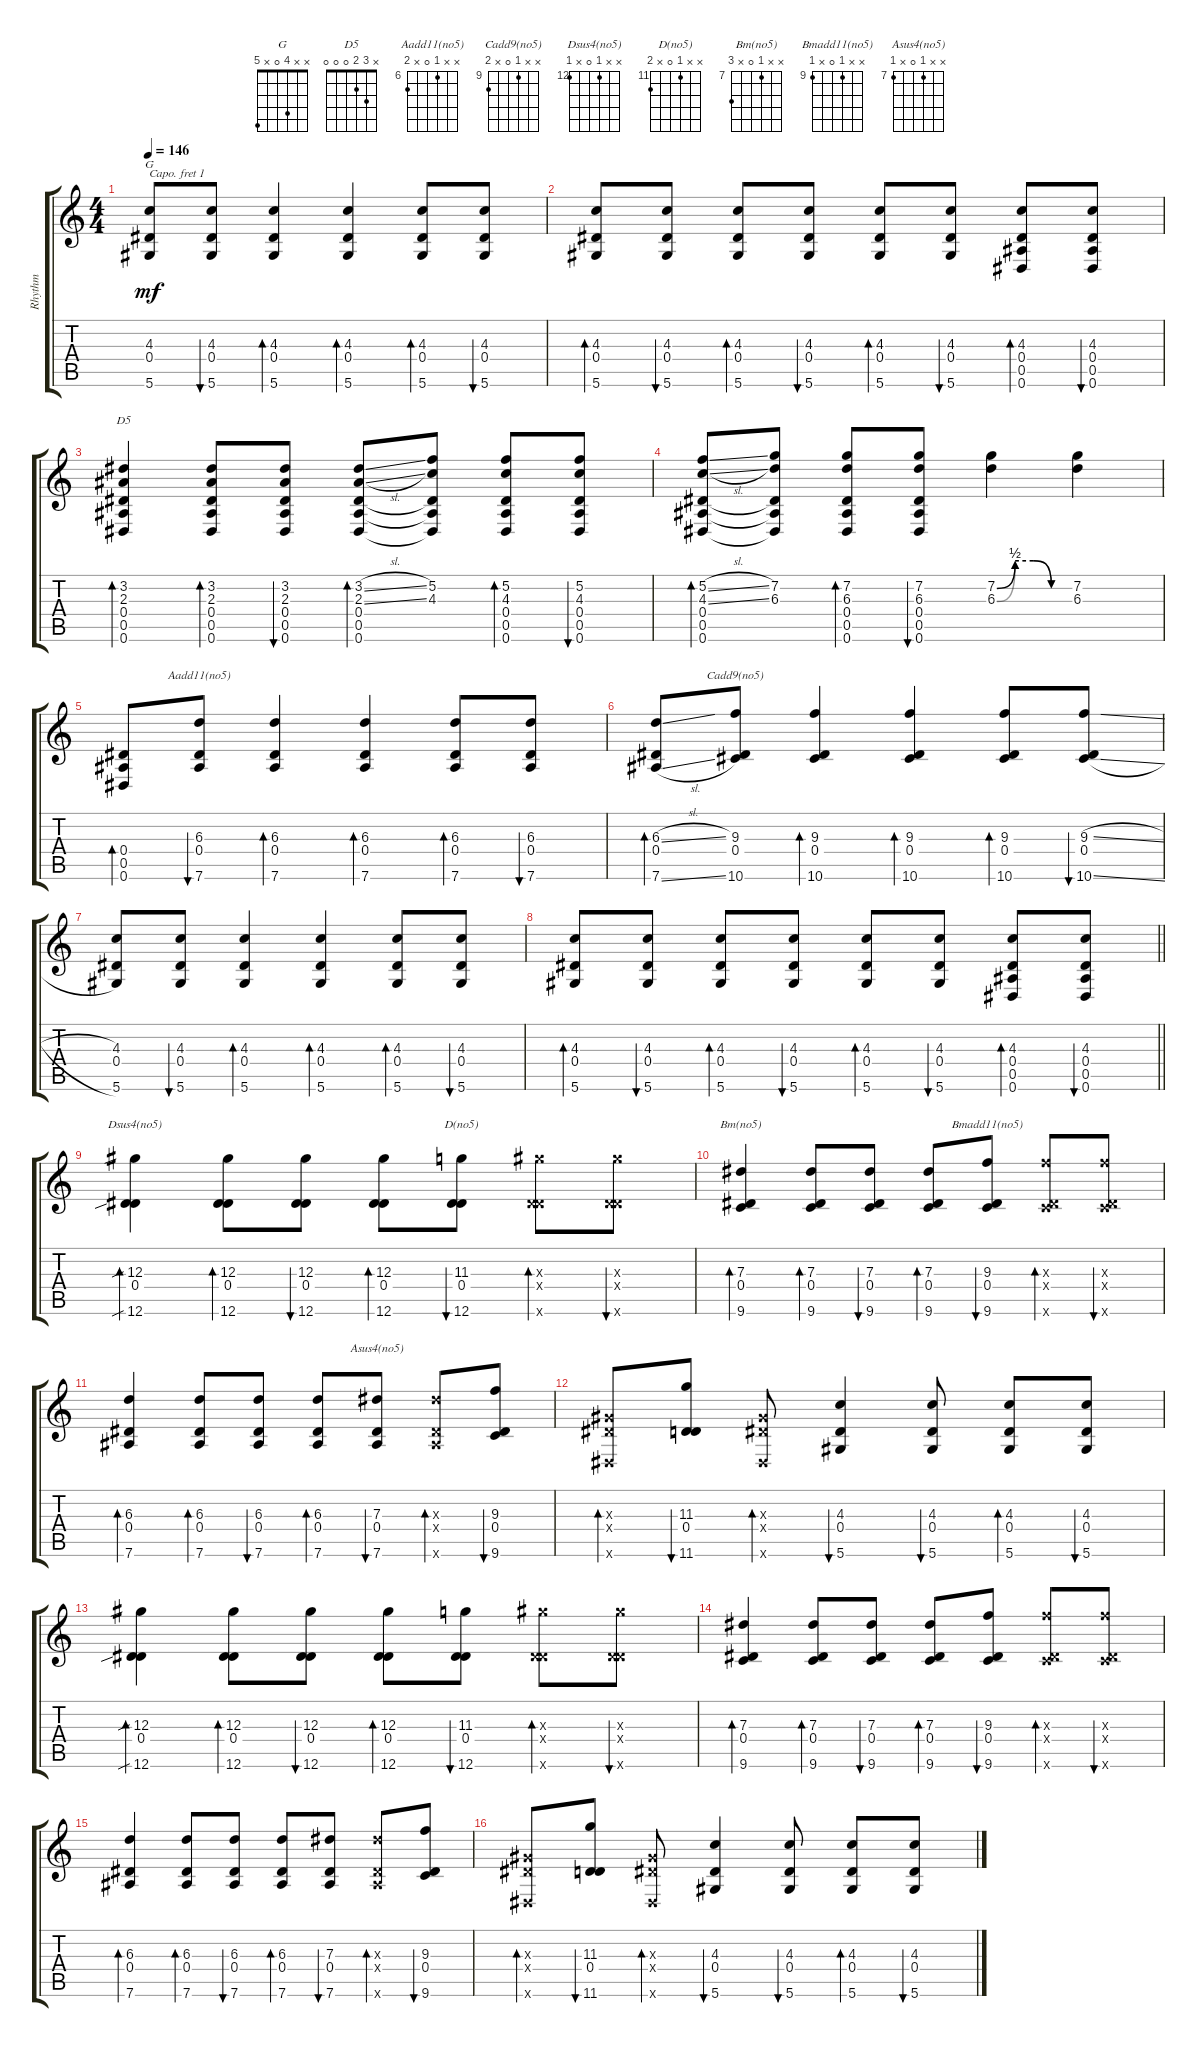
\track ("Rhythm " "Rhythm ") {instrument electricguitarclean}
\staff {score tabs}
\capo 1
\tuning (E4 B3 G3 D3 A2 D2) {hide}
\chord ("G" x x 4 0 x 5)
\chord ("D5" x 3 2 0 0 0)
\chord ("Aadd11(no5)" x x 6 0 x 7) {firstfret 6}
\chord ("Cadd9(no5)" x x 9 0 x 10) {firstfret 9}
\chord ("Dsus4(no5)" x x 12 0 x 12) {firstfret 12}
\chord ("D(no5)" x x 11 0 x 12) {firstfret 11}
\chord ("Bm(no5)" x x 7 0 x 9) {firstfret 7}
\chord ("Bmadd11(no5)" x x 9 0 x 9) {firstfret 9}
\chord ("Asus4(no5)" x x 7 0 x 7) {firstfret 7}
\ts (4 4)
\tempo 146
\clef g2
\ks c
(4.3 0.4 5.6).8{ch "G" dy mf} (4.3 0.4 5.6).8{bu 30} (4.3 0.4 5.6).4{bd 30} (4.3 0.4 5.6).4{bd 30} (4.3 0.4 5.6).8{bd 30} (4.3 0.4 5.6).8{bu 30} |
(4.3 0.4 5.6).8{bd 30} (4.3 0.4 5.6).8{bu 30} (4.3 0.4 5.6).8{bd 30} (4.3 0.4 5.6).8{bu 30} (4.3 0.4 5.6).8{bd 30} (4.3 0.4 5.6).8{bu 30} (4.3 0.4 0.5 0.6).8{bd 30} (4.3 0.4 0.5 0.6).8{bu 30} |
(3.2 2.3 0.4 0.5 0.6).4{bd 30 ch "D5"} (3.2 2.3 0.4 0.5 0.6).8{bd 30} (3.2 2.3 0.4 0.5 0.6).8{bu 30} (3.2{sl} 2.3{sl} 0.4 0.5 0.6).8{bd 30} (5.2 4.3 0.4{t} 0.5{t} 0.6{t}).8 (5.2 4.3 0.4 0.5 0.6).8{bd 30} (5.2 4.3 0.4 0.5 0.6).8{bu 30} |
(5.2{sl} 4.3{sl} 0.4 0.5 0.6).8{bd 30} (7.2 6.3 0.4{t} 0.5{t} 0.6{t}).8 (7.2 6.3 0.4 0.5 0.6).8{bd 30} (7.2 6.3 0.4 0.5 0.6).8{bu 30} (7.2{be (custom 0 0 15 2 30 2 45 0 60 0)} 6.3{be (custom 0 0 15 2 30 2 45 0 60 0)}).4 (7.2 6.3).4 |
(0.4 0.5 0.6).8{bd 30} (6.3 0.4 7.6).8{bu 30 ch "Aadd11(no5)"} (6.3 0.4 7.6).4{bd 30} (6.3 0.4 7.6).4{bd 30} (6.3 0.4 7.6).8{bd 30} (6.3 0.4 7.6).8{bu 30} |
(6.3{sl} 0.4 7.6{sl}).8{bd 30} (9.3 0.4 10.6).8{ch "Cadd9(no5)"} (9.3 0.4 10.6).4{bd 30} (9.3 0.4 10.6).4{bd 30} (9.3 0.4 10.6).8{bd 30} (9.3{sl} 0.4 10.6{sl}).8{bu 30} |
(4.3 0.4 5.6).8 (4.3 0.4 5.6).8{bu 30} (4.3 0.4 5.6).4{bd 30} (4.3 0.4 5.6).4{bd 30} (4.3 0.4 5.6).8{bd 30} (4.3 0.4 5.6).8{bu 30} |
\barLineRight lightlight
(4.3 0.4 5.6).8{bd 30} (4.3 0.4 5.6).8{bu 30} (4.3 0.4 5.6).8{bd 30} (4.3 0.4 5.6).8{bu 30} (4.3 0.4 5.6).8{bd 30} (4.3 0.4 5.6).8{bu 30} (4.3 0.4 0.5 0.6).8{bd 30} (4.3 0.4 0.5 0.6).8{bu 30} |
(12.3{sib} 0.4 12.6{sib}).4{bd 30 ch "Dsus4(no5)"} (12.3 0.4 12.6).8{bd 30} (12.3 0.4 12.6).8{bu 30} (12.3 0.4 12.6).8{bd 30} (11.3 0.4 12.6).8{bu 30 ch "D(no5)"} (12.3{x} 0.4{x} 12.6{x}).8{bd 30} (12.3{x} 0.4{x} 12.6{x}).8{bu 30} |
(7.3 0.4 9.6).4{bd 30 ch "Bm(no5)"} (7.3 0.4 9.6).8{bd 30} (7.3 0.4 9.6).8{bu 30} (7.3 0.4 9.6).8{bd 30} (9.3 0.4 9.6).8{bu 30 ch "Bmadd11(no5)"} (9.3{x} 0.4{x} 9.6{x}).8{bd 30} (9.3{x} 0.4{x} 9.6{x}).8{bu 30} |
(6.3 0.4 7.6).4{bd 30} (6.3 0.4 7.6).8{bd 30} (6.3 0.4 7.6).8{bu 30} (6.3 0.4 7.6).8{bd 30} (7.3 0.4 7.6).8{bu 30 ch "Asus4(no5)"} (7.3{x} 0.4{x} 7.6{x}).8{bd 30} (9.3 0.4 9.6).8{bu 30} |
(0.3{x} 0.4{x} 0.6{x}).8{bd 30} (11.3 0.4 11.6).8{bu 30} (0.3{x} 0.4{x} 0.6{x}).8{bd 30} (4.3 0.4 5.6).4{bu 30} (4.3 0.4 5.6).8{bu 30} (4.3 0.4 5.6).8{bd 30} (4.3 0.4 5.6).8{bu 30} |
(12.3{sib} 0.4 12.6{sib}).4{bd 30} (12.3 0.4 12.6).8{bd 30} (12.3 0.4 12.6).8{bu 30} (12.3 0.4 12.6).8{bd 30} (11.3 0.4 12.6).8{bu 30} (12.3{x} 0.4{x} 12.6{x}).8{bd 30} (12.3{x} 0.4{x} 12.6{x}).8{bu 30} |
(7.3 0.4 9.6).4{bd 30} (7.3 0.4 9.6).8{bd 30} (7.3 0.4 9.6).8{bu 30} (7.3 0.4 9.6).8{bd 30} (9.3 0.4 9.6).8{bu 30} (9.3{x} 0.4{x} 9.6{x}).8{bd 30} (9.3{x} 0.4{x} 9.6{x}).8{bu 30} |
(6.3 0.4 7.6).4{bd 30} (6.3 0.4 7.6).8{bd 30} (6.3 0.4 7.6).8{bu 30} (6.3 0.4 7.6).8{bd 30} (7.3 0.4 7.6).8{bu 30} (7.3{x} 0.4{x} 7.6{x}).8{bd 30} (9.3 0.4 9.6).8{bu 30} |
(0.3{x} 0.4{x} 0.6{x}).8{bd 30} (11.3 0.4 11.6).8{bu 30} (0.3{x} 0.4{x} 0.6{x}).8{bd 30} (4.3 0.4 5.6).4{bu 30} (4.3 0.4 5.6).8{bu 30} (4.3 0.4 5.6).8{bd 30} (4.3 0.4 5.6).8{bu 30}
